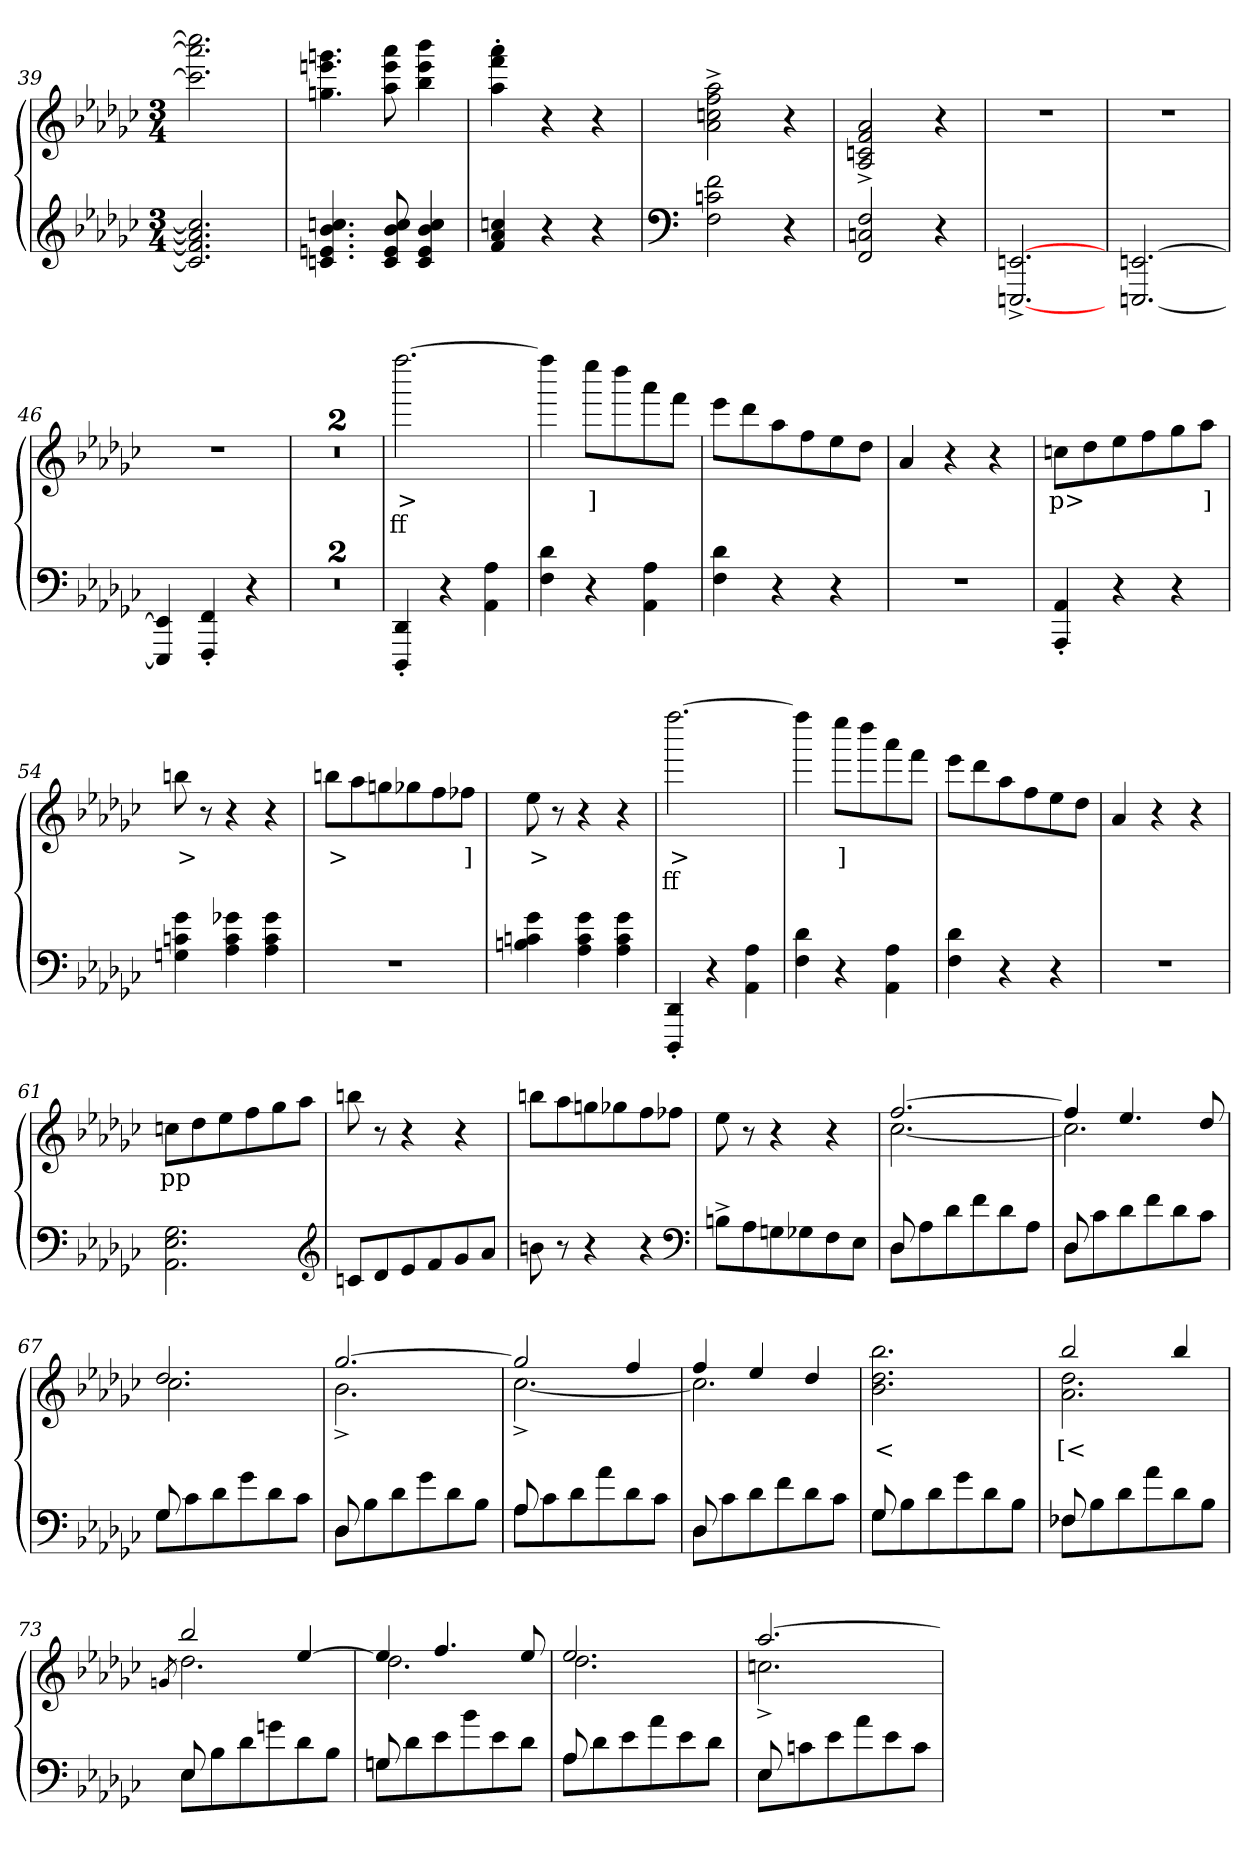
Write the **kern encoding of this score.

**kern	**kern	**text	**text
*part2	*part1	*part1	*part1
*staff2	*staff1	*staff1	*staff1
*clefG2	*clefG2	*	*
*k[b-e-a-d-g-c-]	*k[b-e-a-d-g-c-]	*	*
*M3/4	*M3/4	*	*
=39	=39	=39	=39
2.ccn] 2.a-] 2.f] 2.cn]	2.ccccn] 2.aaa-] 2.cccn]	.	.
=40	=40	=40	=40
4.ccn 4.b- 4.en 4.cn	4.gggn 4.eeen 4.ggn	.	.
8cc 8b- 8e 8c	8aaa- 8eee 8aa-	.	.
4cc 4b- 4e 4c	4bbb- 4eee 4bb-	.	.
=41	=41	=41	=41
4ccn 4a- 4f	4aaa-'> 4fff'> 4aa-'>	.	.
4r	4r	.	.
4r	4r	.	.
=42	=42	=42	=42
*clefF4	*	*	*
2f 2cn 2F	2aa-^> 2ff^> 2ccn^> 2a-^>	.	.
4r	4r	.	.
=43	=43	=43	=43
2F 2Cn 2FF	2a-^> 2f^> 2cn^> 2A-^>	.	.
4r	4r	.	.
=44	=44	=44	=44
[2.EEn^> [2.EEEn^>	2.r	.	.
=45	=45	=45	=45
[2.EEn [2.EEEn	2.r	.	.
=46	=46	=46	=46
4EEn] 4EEEn]	2.r	.	.
4FF'> 4FFF'>	.	.	.
4r	.	.	.
=47	=47	=47	=47
2.r	2.r	.	.
=48	=48	=48	=48
2.r	2.r	.	.
=49	=49	=49	=49
4DD-'> 4DDD-'>	[2.ffff	>	ff
4r	.	.	.
4A- 4AA-	.	.	.
=50	=50	=50	=50
4d- 4F	4ffff]	.	.
4r	8eeee-L	]	.
.	8dddd-	.	.
4A- 4AA-	8aaa-	.	.
.	8fffJ	.	.
=51	=51	=51	=51
4d- 4F	8eee-L	.	.
.	8ddd-	.	.
4r	8aa-	.	.
.	8ff	.	.
4r	8ee-	.	.
.	8dd-J	.	.
=52	=52	=52	=52
2.r	4a-	.	.
.	4r	.	.
.	4r	.	.
=53	=53	=53	=53
4AA-'> 4AAA-'>	8ccnL	p>	.
.	8dd-	.	.
4r	8ee-	.	.
.	8ff	.	.
4r	8gg-	.	.
.	8aa-J	]	.
=54	=54	=54	=54
4g- 4cn 4Gn	8bbn	>	.
.	8r	.	.
4g-X 4c 4A-	4r	.	.
4g- 4c 4A-	4r	]	.
=55	=55	=55	=55
2.r	8bbnL	>	.
.	8aa-	.	.
.	8ggn	.	.
.	8gg-X	.	.
.	8ff	.	.
.	8ff-XJ	]	.
=56	=56	=56	=56
4g- 4cn 4Bn	8ee-	>	.
.	8r	.	.
4g- 4c 4A-	4r	.	.
4g- 4c 4A-	4r	]	.
=57	=57	=57	=57
4DD-'> 4DDD-'>	[2.ffff	>	ff
4r	.	.	.
4A- 4AA-	.	.	.
=58	=58	=58	=58
4d- 4F	4ffff]	.	.
4r	8eeee-L	]	.
.	8dddd-	.	.
4A- 4AA-	8aaa-	.	.
.	8fffJ	.	.
=59	=59	=59	=59
4d- 4F	8eee-L	.	.
.	8ddd-	.	.
4r	8aa-	.	.
.	8ff	.	.
4r	8ee-	.	.
.	8dd-J	.	.
=60	=60	=60	=60
2.r	4a-	.	.
.	4r	.	.
.	4r	.	.
=61	=61	=61	=61
2.G- 2.E- 2.AA-	8ccnL	pp	.
.	8dd-	.	.
.	8ee-	.	.
.	8ff	.	.
.	8gg-	.	.
.	8aa-J	.	.
*clefG2	*	*	*
=62	=62	=62	=62
8cnL	8bbn	.	.
8d-	8r	.	.
8e-	4r	.	.
8f	.	.	.
8g-	4r	.	.
8a-J	.	.	.
=63	=63	=63	=63
8bn	8bbnL	.	.
8r	8aa-	.	.
4r	8ggn	.	.
.	8gg-X	.	.
4r	8ff	.	.
.	8ff-XJ	.	.
*clefF4	*	*	*
=64	=64	=64	=64
8Bn^>L	8ee-	.	.
8A-	8r	.	.
8Gn	4r	.	.
8G-X	.	.	.
8F	4r	.	.
8E-J	.	.	.
=65	=65	=65	=65
*^	*^	*	*
8D-	8D-L	[2.ff	[2.cc-	.	.
2ryy	8A-	.	.	.	.
.	8d-	.	.	.	.
.	8f	.	.	.	.
.	8d-	.	.	.	.
8ryy	8A-J	.	.	.	.
=66	=66	=66	=66	=66	=66
8D-	8D-L	4ff]	2.cc-]	.	.
2ryy	8c-	.	.	.	.
.	8d-	4.ee-	.	.	.
.	8f	.	.	.	.
.	8d-	.	.	.	.
8ryy	8c-J	8dd-	.	.	.
=67	=67	=67	=67	=67	=67
8G-	8G-L	2.dd-	2.cc-	.	.
2ryy	8c-	.	.	.	.
.	8d-	.	.	.	.
.	8g-	.	.	.	.
.	8d-	.	.	.	.
8ryy	8c-J	.	.	.	.
=68	=68	=68	=68	=68	=68
8D-	8D-L	[2.gg-	2.b-^>	.	.
2ryy	8B-	.	.	.	.
.	8d-	.	.	.	.
.	8g-	.	.	.	.
.	8d-	.	.	.	.
8ryy	8B-J	.	.	.	.
=69	=69	=69	=69	=69	=69
8A-	8A-L	2gg-]	[2.cc-^>	.	.
2ryy	8c-	.	.	.	.
.	8d-	.	.	.	.
.	8a-	.	.	.	.
.	8d-	4ff	.	.	.
8ryy	8c-J	.	.	.	.
=70	=70	=70	=70	=70	=70
8D-	8D-L	4ff	2.cc-]	.	.
2ryy	8c-	.	.	.	.
.	8d-	4ee-	.	.	.
.	8f	.	.	.	.
.	8d-	4dd-	.	.	.
8ryy	8c-J	.	.	.	.
*	*	*v	*v	*	*
=71	=71	=71	=71	=71
8G-	8G-L	2.bb- 2.dd- 2.b-	<	.
2ryy	8B-	.	.	.
.	8d-	.	.	.
.	8g-	.	.	.
.	8d-	.	.	.
8ryy	8B-J	.	.	.
=72	=72	=72	=72	=72
*	*	*^	*	*
8F-X	8F-L	2bb-	2.dd- 2.a-	[<	.
2ryy	8B-	.	.	.	.
.	8d-	.	.	.	.
.	8a-	.	.	.	.
.	8d-	4bb-	.	.	.
8ryy	8B-J	.	.	.	.
=73	=73	=73	=73	=73	=73
.	.	8qgn/	.	.	.
8E-	8E-L	2bb-	2.dd-	.	.
2ryy	8B-	.	.	.	.
.	8d-	.	.	.	.
.	8gn	.	.	.	.
.	8d-	[4ee-	.	.	.
8ryy	8B-J	.	.	.	.
=74	=74	=74	=74	=74	=74
8Gn	8GnL	4ee-]	2.dd-	.	.
2ryy	8d-	.	.	.	.
.	8e-	4.ff	.	.	.
.	8b-	.	.	.	.
.	8e-	.	.	.	.
8ryy	8d-J	8ee-	.	.	.
=75	=75	=75	=75	=75	=75
8A-	8A-L	2.ee-	2.dd-	.	.
2ryy	8d-	.	.	.	.
.	8e-	.	.	.	.
.	8a-	.	.	.	.
.	8e-	.	.	.	.
8ryy	8d-J	.	.	.	.
=76	=76	=76	=76	=76	=76
8E-	8E-L	[2.aa-	2.ccn^>	.	.
2ryy	8cn	.	.	.	.
.	8e-	.	.	.	.
.	8a-	.	.	.	.
.	8e-	.	.	.	.
8ryy	8cJ	.	.	.	.
*v	*v	*	*	*	*
*	*v	*v	*	*
=	=	=	=
*-	*-	*-	*-
